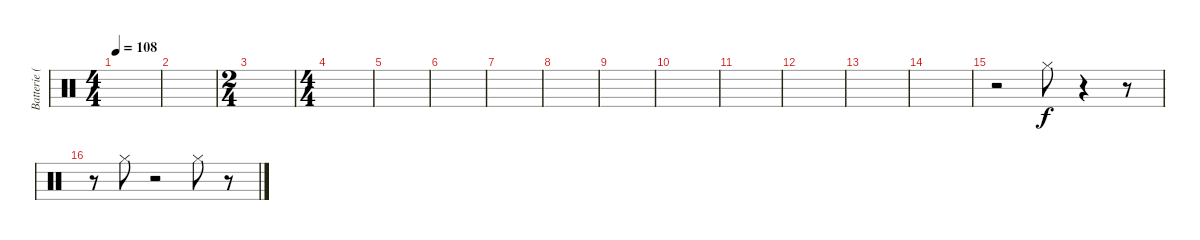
\track ("Batterie ( Lars )" "Batterie (") {instrument percussion}
\staff {score}
\articulation defaults
\ts (4 4)
\tempo 108
\clef neutral
\ks c
|
|
\ts (2 4)
|
\ts (4 4)
|
|
|
|
|
|
|
|
|
|
|
r.2 "Hi-Hat (closed)".8 r.4 r.8 |
r.8 "Hi-Hat (closed)".8 r.2 "Hi-Hat (closed)".8 r.8
